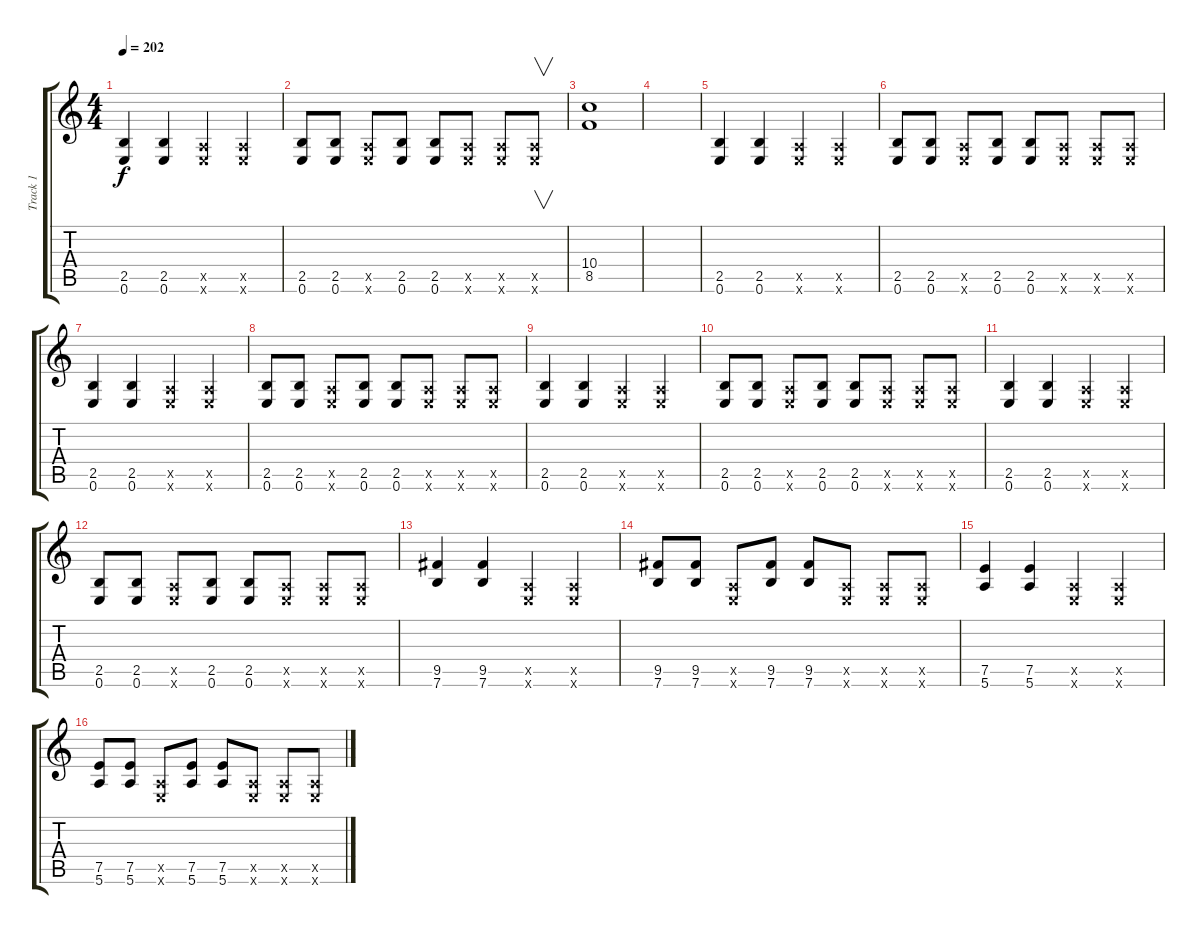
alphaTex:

\track ("Track 1" "Track 1") {instrument distortionguitar}
\staff {score tabs}
\tuning (E4 B3 G3 D3 A2 E2) {hide}
\ts (4 4)
\tempo 202
\clef g2
\ks c
(2.5 0.6).4{dy f} (2.5 0.6).4 (0.5{x} 0.6{x}).4 (0.5{x} 0.6{x}).4 |
(2.5 0.6).8 (2.5 0.6).8 (0.5{x} 0.6{x}).8 (2.5 0.6).8 (2.5 0.6).8 (0.5{x} 0.6{x}).8 (0.5{x} 0.6{x}).8 (0.5{x} 0.6{x}).8{v} |
(10.4 8.5).1 |
|
(2.5 0.6).4 (2.5 0.6).4 (0.5{x} 0.6{x}).4 (0.5{x} 0.6{x}).4 |
(2.5 0.6).8 (2.5 0.6).8 (0.5{x} 0.6{x}).8 (2.5 0.6).8 (2.5 0.6).8 (0.5{x} 0.6{x}).8 (0.5{x} 0.6{x}).8 (0.5{x} 0.6{x}).8 |
(2.5 0.6).4 (2.5 0.6).4 (0.5{x} 0.6{x}).4 (0.5{x} 0.6{x}).4 |
(2.5 0.6).8 (2.5 0.6).8 (0.5{x} 0.6{x}).8 (2.5 0.6).8 (2.5 0.6).8 (0.5{x} 0.6{x}).8 (0.5{x} 0.6{x}).8 (0.5{x} 0.6{x}).8 |
(2.5 0.6).4 (2.5 0.6).4 (0.5{x} 0.6{x}).4 (0.5{x} 0.6{x}).4 |
(2.5 0.6).8 (2.5 0.6).8 (0.5{x} 0.6{x}).8 (2.5 0.6).8 (2.5 0.6).8 (0.5{x} 0.6{x}).8 (0.5{x} 0.6{x}).8 (0.5{x} 0.6{x}).8 |
(2.5 0.6).4 (2.5 0.6).4 (0.5{x} 0.6{x}).4 (0.5{x} 0.6{x}).4 |
(2.5 0.6).8 (2.5 0.6).8 (0.5{x} 0.6{x}).8 (2.5 0.6).8 (2.5 0.6).8 (0.5{x} 0.6{x}).8 (0.5{x} 0.6{x}).8 (0.5{x} 0.6{x}).8 |
(9.5 7.6).4 (9.5 7.6).4 (0.5{x} 0.6{x}).4 (0.5{x} 0.6{x}).4 |
(9.5 7.6).8 (9.5 7.6).8 (0.5{x} 0.6{x}).8 (9.5 7.6).8 (9.5 7.6).8 (0.5{x} 0.6{x}).8 (0.5{x} 0.6{x}).8 (0.5{x} 0.6{x}).8 |
(7.5 5.6).4 (7.5 5.6).4 (0.5{x} 0.6{x}).4 (0.5{x} 0.6{x}).4 |
(7.5 5.6).8 (7.5 5.6).8 (0.5{x} 0.6{x}).8 (7.5 5.6).8 (7.5 5.6).8 (0.5{x} 0.6{x}).8 (0.5{x} 0.6{x}).8 (0.5{x} 0.6{x}).8
